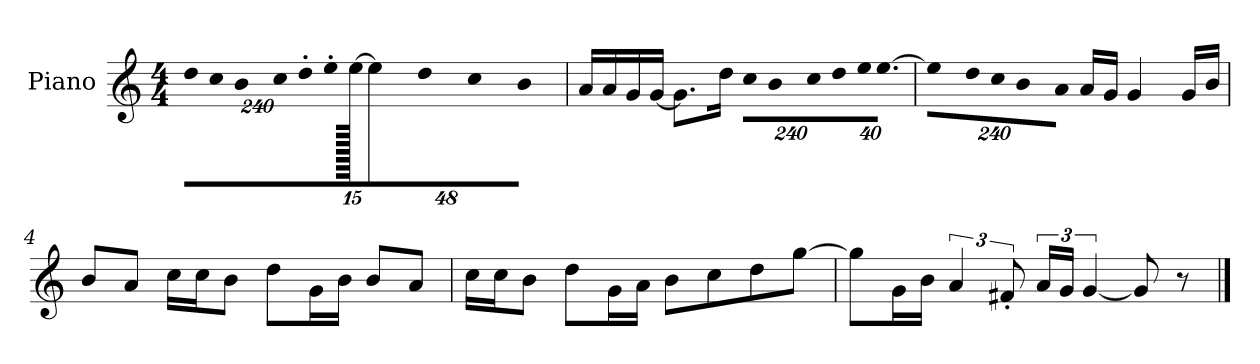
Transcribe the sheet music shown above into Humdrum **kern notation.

**kern
*part1
*staff1
*I"Piano
*I'P-no
*clefG2
*k[]
*M4/4
*MM90
*Xbrackettup
=1
!LO:N:vis=16
1920%137dd\LL
!LO:N:vis=16
1920%137cc\J
!LO:N:vis=8
960%137b\
!LO:N:vis=16
1920%137cc\L
!LO:N:vis=16
1920%137dd'\
!LO:N:vis=16
1920%137ee'\JJ
[1920ee\
192%41ee\]
!LO:N:vis=16
1920%137dd\L
!LO:N:vis=16
1920%137cc\J
!LO:N:vis=8
960%137b\J
=2
16a/LL
16a/
16g/
[16g/JJ
8.g\L]
16dd\Jk
!LO:N:vis=16
1920%137cc\KL
!LO:N:vis=8
960%137b\
!LO:N:vis=16
1920%137cc\L
!LO:N:vis=16
1920%137dd\
!LO:N:vis=32
640%23ee\K
!LO:N:vis=16.
[960%103ee\JJ
=3
!LO:N:vis=8
960%137ee\L]
!LO:N:vis=16
1920%137dd\L
!LO:N:vis=16
1920%137cc\J
!LO:N:vis=8
960%137b\
!LO:N:vis=16
1920%137a\Jk
16a/LL
16g/JJ
4g/
16g/LL
16b/JJ
!!LO:LB:g=z
=4
8b/L
8a/J
16cc\LL
16cc\J
8b\J
8dd\L
16g\L
16b\JJ
8b/L
8a/J
=5
16cc\LL
16cc\J
8b\J
8dd\L
16g\L
16a\JJ
8b\L
8cc\
8dd\
[8gg\J
=6
8gg\L]
16g\L
16b\JJ
*brackettup
6a/
12f#X'/
24a/LL
24g/JJ
[6g/
8g/]
8r
==
*-
